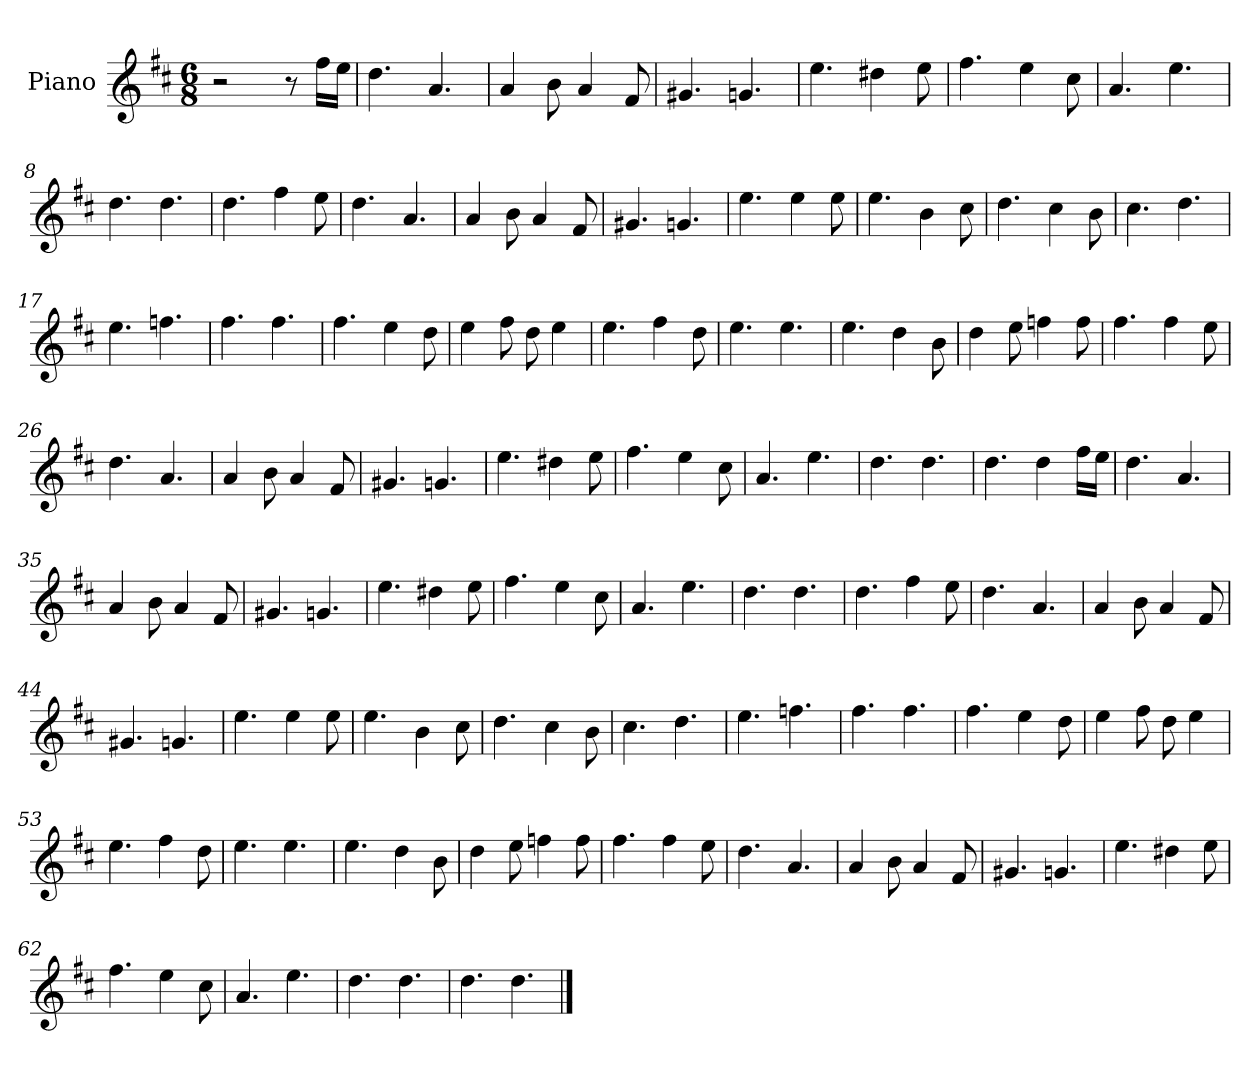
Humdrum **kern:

**kern
*part1
*staff1
*I"Piano
*I'Pno
*clefG2
*k[f#c#]
*M6/8
=1
2r
8r
16ff#\LL
16ee\JJ
=2
4.dd\
4.a/
=3
4a/
8b\
4a/
8f#/
=4
4.g#X/
4.gn/
=5
4.ee\
4dd#X\
8ee\
=6
4.ff#\
4ee\
8cc#\
=7
4.a/
4.ee\
=8
4.dd\
4.dd\
=9
4.dd\
4ff#\
8ee\
=10
4.dd\
4.a/
=11
4a/
8b\
4a/
8f#/
=12
4.g#X/
4.gn/
=13
4.ee\
4ee\
8ee\
=14
4.ee\
4b\
8cc#\
=15
4.dd\
4cc#\
8b\
=16
4.cc#\
4.dd\
=17
4.ee\
4.ffn\
=18
4.ff#\
4.ff#\
=19
4.ff#\
4ee\
8dd\
=20
4ee\
8ff#\
8dd\
4ee\
=21
4.ee\
4ff#\
8dd\
=22
4.ee\
4.ee\
=23
4.ee\
4dd\
8b\
=24
4dd\
8ee\
4ffn\
8ff\
=25
4.ff#\
4ff#\
8ee\
=26
4.dd\
4.a/
=27
4a/
8b\
4a/
8f#/
=28
4.g#X/
4.gn/
=29
4.ee\
4dd#X\
8ee\
=30
4.ff#\
4ee\
8cc#\
=31
4.a/
4.ee\
=32
4.dd\
4.dd\
=33
4.dd\
4dd\
16ff#\LL
16ee\JJ
=34
4.dd\
4.a/
=35
4a/
8b\
4a/
8f#/
=36
4.g#X/
4.gn/
=37
4.ee\
4dd#X\
8ee\
=38
4.ff#\
4ee\
8cc#\
=39
4.a/
4.ee\
=40
4.dd\
4.dd\
=41
4.dd\
4ff#\
8ee\
=42
4.dd\
4.a/
=43
4a/
8b\
4a/
8f#/
=44
4.g#X/
4.gn/
=45
4.ee\
4ee\
8ee\
=46
4.ee\
4b\
8cc#\
=47
4.dd\
4cc#\
8b\
=48
4.cc#\
4.dd\
=49
4.ee\
4.ffn\
=50
4.ff#\
4.ff#\
=51
4.ff#\
4ee\
8dd\
=52
4ee\
8ff#\
8dd\
4ee\
=53
4.ee\
4ff#\
8dd\
=54
4.ee\
4.ee\
=55
4.ee\
4dd\
8b\
=56
4dd\
8ee\
4ffn\
8ff\
=57
4.ff#\
4ff#\
8ee\
=58
4.dd\
4.a/
=59
4a/
8b\
4a/
8f#/
=60
4.g#X/
4.gn/
=61
4.ee\
4dd#X\
8ee\
=62
4.ff#\
4ee\
8cc#\
=63
4.a/
4.ee\
=64
4.dd\
4.dd\
=65
4.dd\
4.dd\
==
*-
